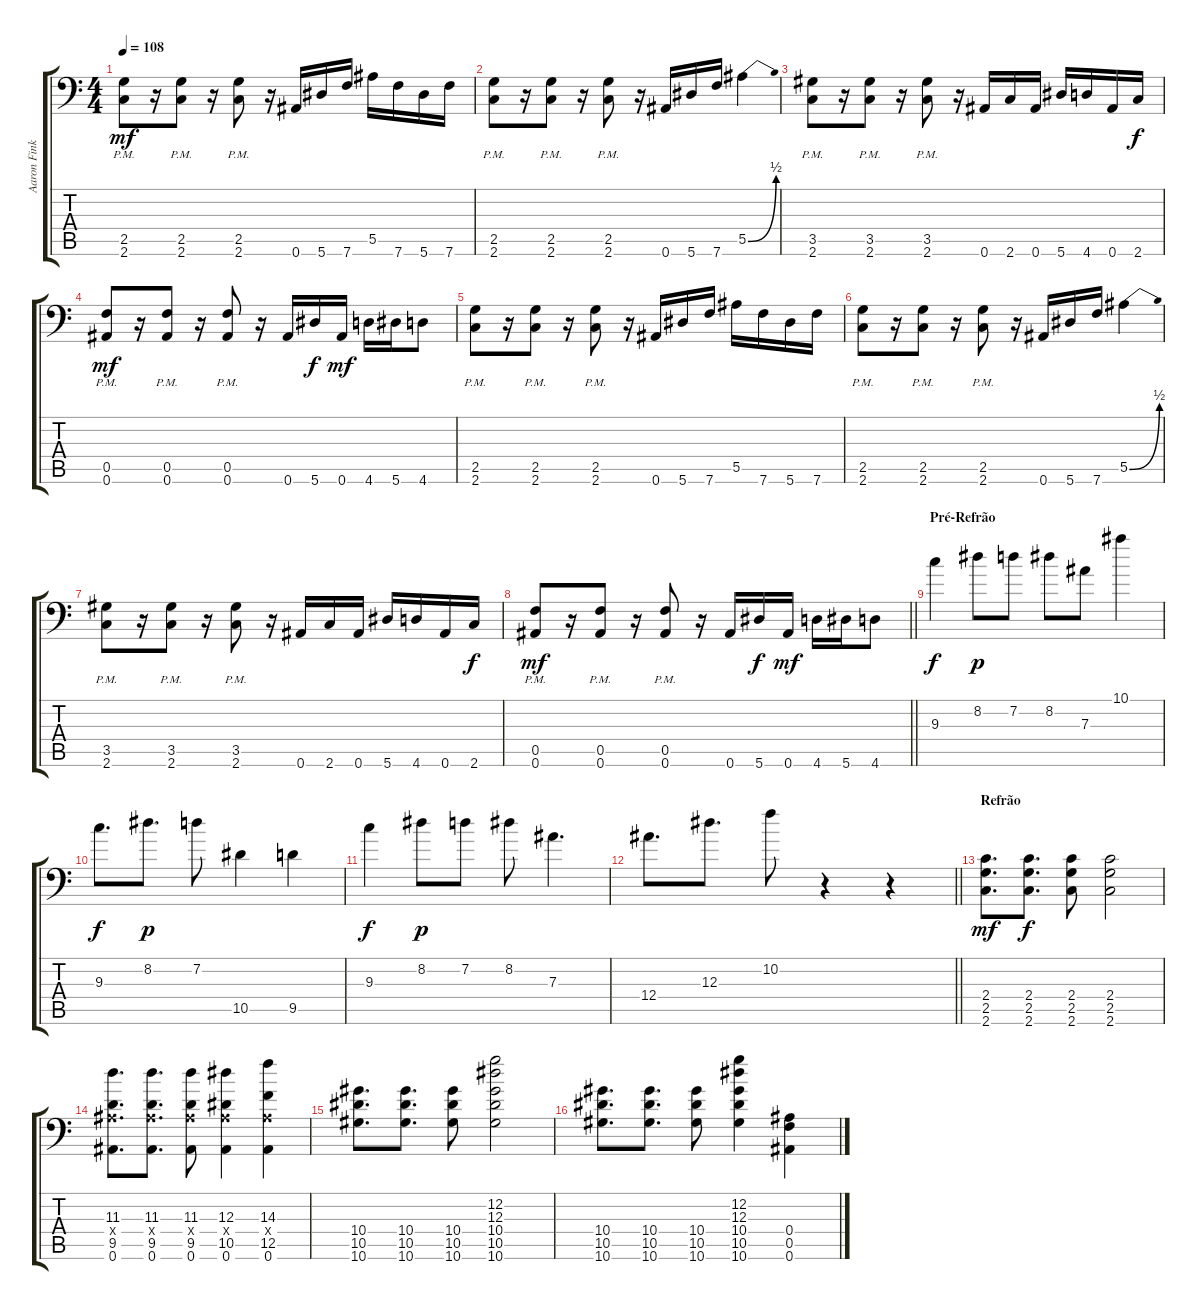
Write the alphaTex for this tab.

\track ("Aaron Fink" "Aaron Fink") {instrument distortionguitar}
\staff {score tabs}
\tuning (C4 G3 Eb3 Bb2 F2 Bb1) {hide}
\ts (4 4)
\tempo 108
\clef f4
\ks c
(2.5{pm} 2.6{pm}).8{dy mf} r.16 (2.5{pm} 2.6{pm}).8 r.16 (2.5{pm} 2.6{pm}).8 r.16 0.6.16 5.6.16 7.6.16 5.5.16 7.6.16 5.6.16 7.6.16 |
(2.5{pm} 2.6{pm}).8 r.16 (2.5{pm} 2.6{pm}).8 r.16 (2.5{pm} 2.6{pm}).8 r.16 0.6.16 5.6.16 7.6.16 5.5{be (bend 0 0 60 2)}.4 |
(3.5{pm} 2.6{pm}).8 r.16 (3.5{pm} 2.6{pm}).8 r.16 (3.5{pm} 2.6{pm}).8 r.16 0.6.16 2.6.16 0.6.16 5.6.16 4.6.16 0.6.16 2.6.16{dy f} |
(0.5{pm} 0.6{pm}).8{dy mf} r.16 (0.5{pm} 0.6{pm}).8 r.16 (0.5{pm} 0.6{pm}).8 r.16 0.6.16 5.6.16{dy f} 0.6.16{dy mf} 4.6.16 5.6.16 4.6.8 |
(2.5{pm} 2.6{pm}).8 r.16 (2.5{pm} 2.6{pm}).8 r.16 (2.5{pm} 2.6{pm}).8 r.16 0.6.16 5.6.16 7.6.16 5.5.16 7.6.16 5.6.16 7.6.16 |
(2.5{pm} 2.6{pm}).8 r.16 (2.5{pm} 2.6{pm}).8 r.16 (2.5{pm} 2.6{pm}).8 r.16 0.6.16 5.6.16 7.6.16 5.5{be (bend 0 0 60 2)}.4 |
(3.5{pm} 2.6{pm}).8 r.16 (3.5{pm} 2.6{pm}).8 r.16 (3.5{pm} 2.6{pm}).8 r.16 0.6.16 2.6.16 0.6.16 5.6.16 4.6.16 0.6.16 2.6.16{dy f} |
\barLineRight lightlight
(0.5{pm} 0.6{pm}).8{dy mf} r.16 (0.5{pm} 0.6{pm}).8 r.16 (0.5{pm} 0.6{pm}).8 r.16 0.6.16 5.6.16{dy f} 0.6.16{dy mf} 4.6.16 5.6.16 4.6.8 |
\section ("" "Pré-Refrão")
9.3.4{dy f instrument electricguitarclean} 8.2.8{dy p} 7.2.8 8.2.8 7.3.8 10.1.4 |
9.3.8{d dy f} 8.2.8{d dy p} 7.2.8 10.5.4 9.5.4 |
9.3.4{dy f} 8.2.8{dy p} 7.2.8 8.2.8 7.3.4{d} |
\barLineRight lightlight
12.4.8{d} 12.3.8{d} 10.2.8 r.4 r.4 |
\section ("" "Refrão")
(2.4 2.5 2.6).8{d dy mf instrument distortionguitar} (2.4 2.5 2.6).8{d dy f} (2.4 2.5 2.6).8 (2.4 2.5 2.6).2 |
(11.3 0.4{x} 9.5 0.6).8{d} (11.3 0.4{x} 9.5 0.6).8{d} (11.3 0.4{x} 9.5 0.6).8 (12.3 0.4{x} 10.5 0.6).4 (14.3 0.4{x} 12.5 0.6).4 |
(10.4 10.5 10.6).8{d} (10.4 10.5 10.6).8{d} (10.4 10.5 10.6).8 (12.2 12.3 10.4 10.5 10.6).2 |
(10.4 10.5 10.6).8{d} (10.4 10.5 10.6).8{d} (10.4 10.5 10.6).8 (12.2 12.3 10.4 10.5 10.6).4 (0.4 0.5 0.6).4
